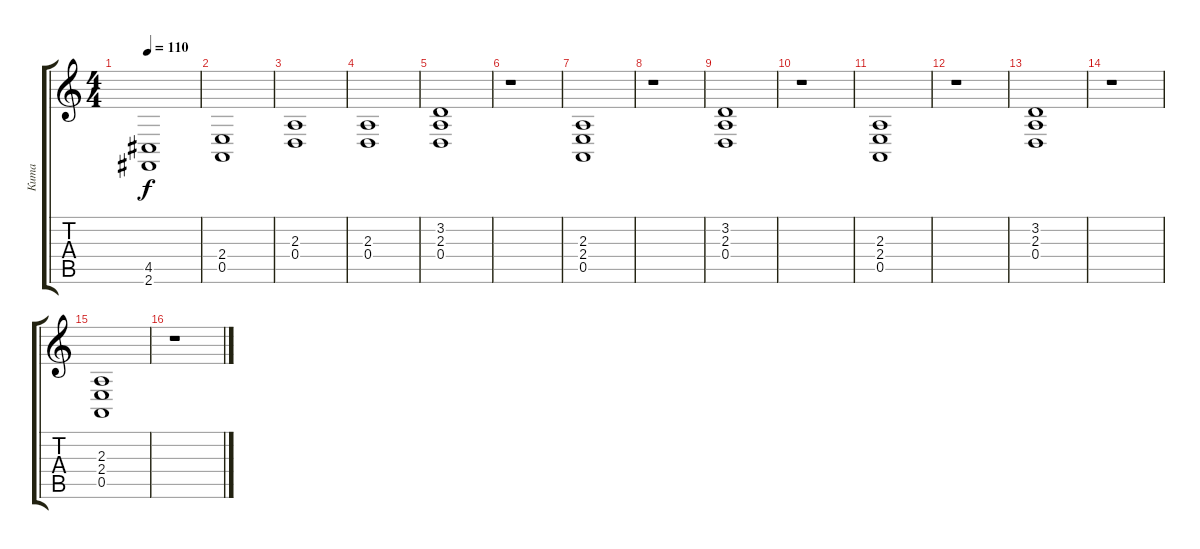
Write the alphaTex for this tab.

\track ("Кита" "Кита") {instrument acousticgrandpiano}
\staff {score tabs}
\tuning (E4 B3 G3 D3 A2 E2) {hide}
\ts (4 4)
\tempo 110
\clef g2
\ks c
(4.5 2.6).1{dy f} |
(2.4 0.5).1 |
(2.3 0.4).1 |
(2.3 0.4).1 |
(3.2 2.3 0.4).1 |
r.1 |
(2.3 2.4 0.5).1 |
r.1 |
(3.2 2.3 0.4).1 |
r.1 |
(2.3 2.4 0.5).1 |
r.1 |
(3.2 2.3 0.4).1 |
r.1 |
(2.3 2.4 0.5).1 |
r.1
